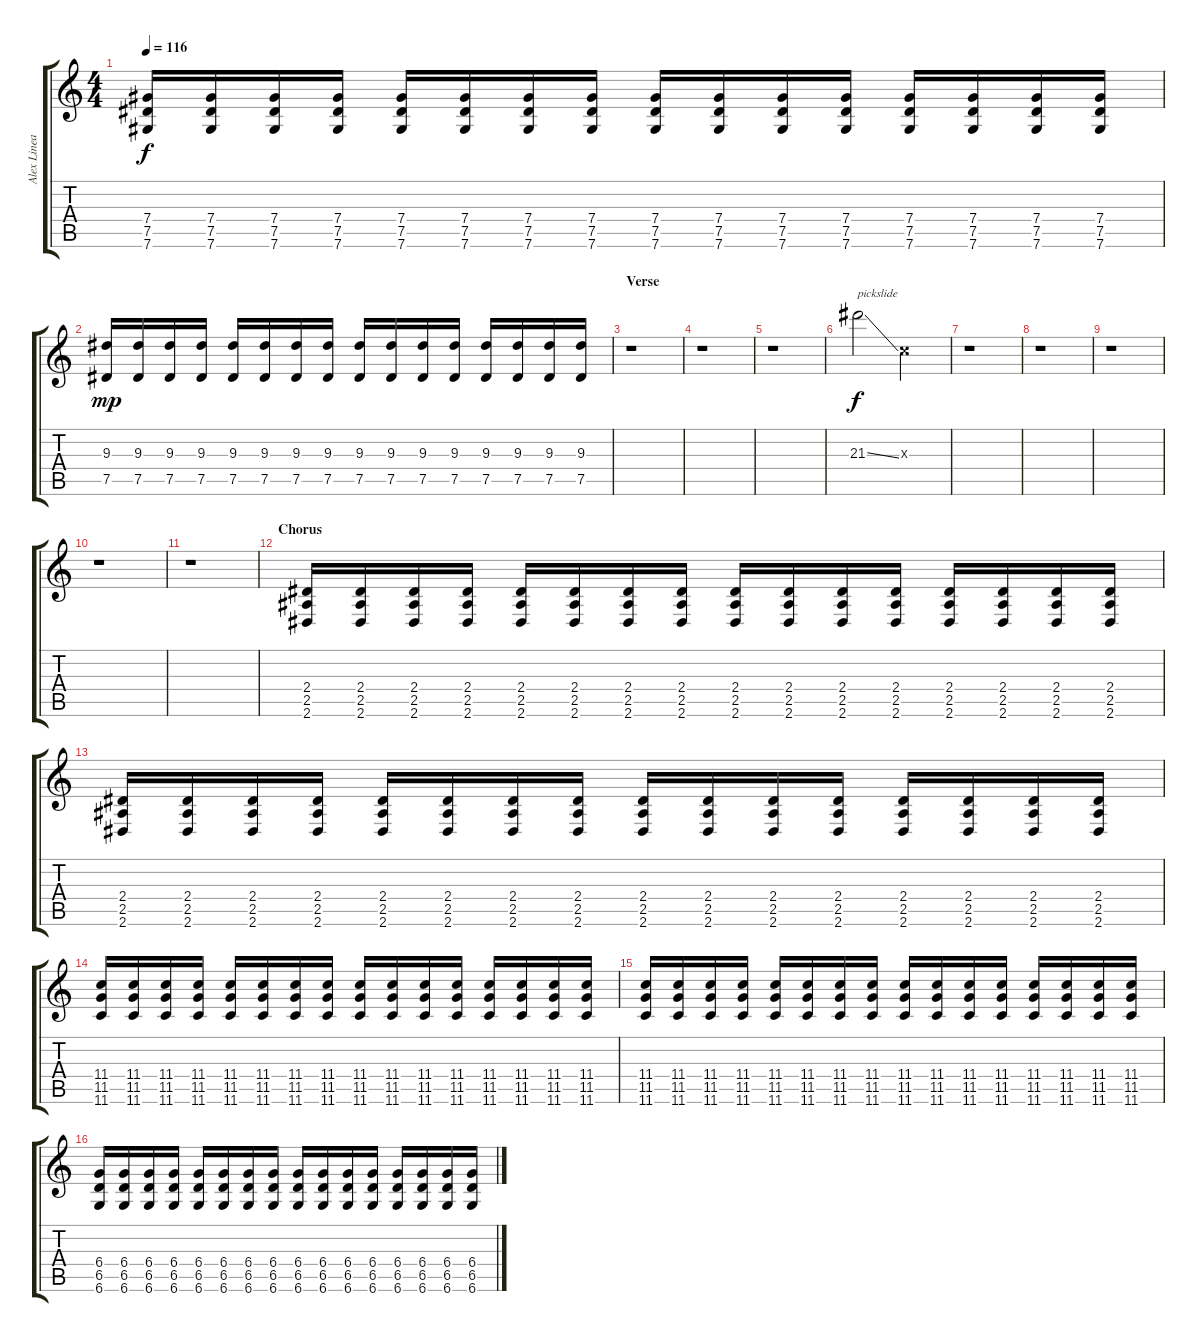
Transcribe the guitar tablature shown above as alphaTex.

\track ("Alex Lineares" "Alex Linea") {instrument distortionguitar}
\staff {score tabs}
\tuning (Eb4 Bb3 Gb3 Db3 Ab2 Db2) {hide}
\ts (4 4)
\tempo 116
\clef g2
\ks c
(7.4 7.5 7.6).16{dy f} (7.4 7.5 7.6).16 (7.4 7.5 7.6).16 (7.4 7.5 7.6).16 (7.4 7.5 7.6).16 (7.4 7.5 7.6).16 (7.4 7.5 7.6).16 (7.4 7.5 7.6).16 (7.4 7.5 7.6).16 (7.4 7.5 7.6).16 (7.4 7.5 7.6).16 (7.4 7.5 7.6).16 (7.4 7.5 7.6).16 (7.4 7.5 7.6).16 (7.4 7.5 7.6).16 (7.4 7.5 7.6).16 |
(9.3 7.5).16{dy mp} (9.3 7.5).16 (9.3 7.5).16 (9.3 7.5).16 (9.3 7.5).16 (9.3 7.5).16 (9.3 7.5).16 (9.3 7.5).16 (9.3 7.5).16 (9.3 7.5).16 (9.3 7.5).16 (9.3 7.5).16 (9.3 7.5).16 (9.3 7.5).16 (9.3 7.5).16 (9.3 7.5).16 |
\section ("" "Verse")
r.1 |
r.1 |
r.1 |
21.3{ss}.2{txt "pickslide" dy f} 6.3{x}.2 |
r.1 |
r.1 |
r.1 |
r.1 |
r.1 |
\section ("" "Chorus")
(2.4 2.5 2.6).16 (2.4 2.5 2.6).16 (2.4 2.5 2.6).16 (2.4 2.5 2.6).16 (2.4 2.5 2.6).16 (2.4 2.5 2.6).16 (2.4 2.5 2.6).16 (2.4 2.5 2.6).16 (2.4 2.5 2.6).16 (2.4 2.5 2.6).16 (2.4 2.5 2.6).16 (2.4 2.5 2.6).16 (2.4 2.5 2.6).16 (2.4 2.5 2.6).16 (2.4 2.5 2.6).16 (2.4 2.5 2.6).16 |
(2.4 2.5 2.6).16 (2.4 2.5 2.6).16 (2.4 2.5 2.6).16 (2.4 2.5 2.6).16 (2.4 2.5 2.6).16 (2.4 2.5 2.6).16 (2.4 2.5 2.6).16 (2.4 2.5 2.6).16 (2.4 2.5 2.6).16 (2.4 2.5 2.6).16 (2.4 2.5 2.6).16 (2.4 2.5 2.6).16 (2.4 2.5 2.6).16 (2.4 2.5 2.6).16 (2.4 2.5 2.6).16 (2.4 2.5 2.6).16 |
(11.4 11.5 11.6).16 (11.4 11.5 11.6).16 (11.4 11.5 11.6).16 (11.4 11.5 11.6).16 (11.4 11.5 11.6).16 (11.4 11.5 11.6).16 (11.4 11.5 11.6).16 (11.4 11.5 11.6).16 (11.4 11.5 11.6).16 (11.4 11.5 11.6).16 (11.4 11.5 11.6).16 (11.4 11.5 11.6).16 (11.4 11.5 11.6).16 (11.4 11.5 11.6).16 (11.4 11.5 11.6).16 (11.4 11.5 11.6).16 |
(11.4 11.5 11.6).16 (11.4 11.5 11.6).16 (11.4 11.5 11.6).16 (11.4 11.5 11.6).16 (11.4 11.5 11.6).16 (11.4 11.5 11.6).16 (11.4 11.5 11.6).16 (11.4 11.5 11.6).16 (11.4 11.5 11.6).16 (11.4 11.5 11.6).16 (11.4 11.5 11.6).16 (11.4 11.5 11.6).16 (11.4 11.5 11.6).16 (11.4 11.5 11.6).16 (11.4 11.5 11.6).16 (11.4 11.5 11.6).16 |
(6.4 6.5 6.6).16 (6.4 6.5 6.6).16 (6.4 6.5 6.6).16 (6.4 6.5 6.6).16 (6.4 6.5 6.6).16 (6.4 6.5 6.6).16 (6.4 6.5 6.6).16 (6.4 6.5 6.6).16 (6.4 6.5 6.6).16 (6.4 6.5 6.6).16 (6.4 6.5 6.6).16 (6.4 6.5 6.6).16 (6.4 6.5 6.6).16 (6.4 6.5 6.6).16 (6.4 6.5 6.6).16 (6.4 6.5 6.6).16
